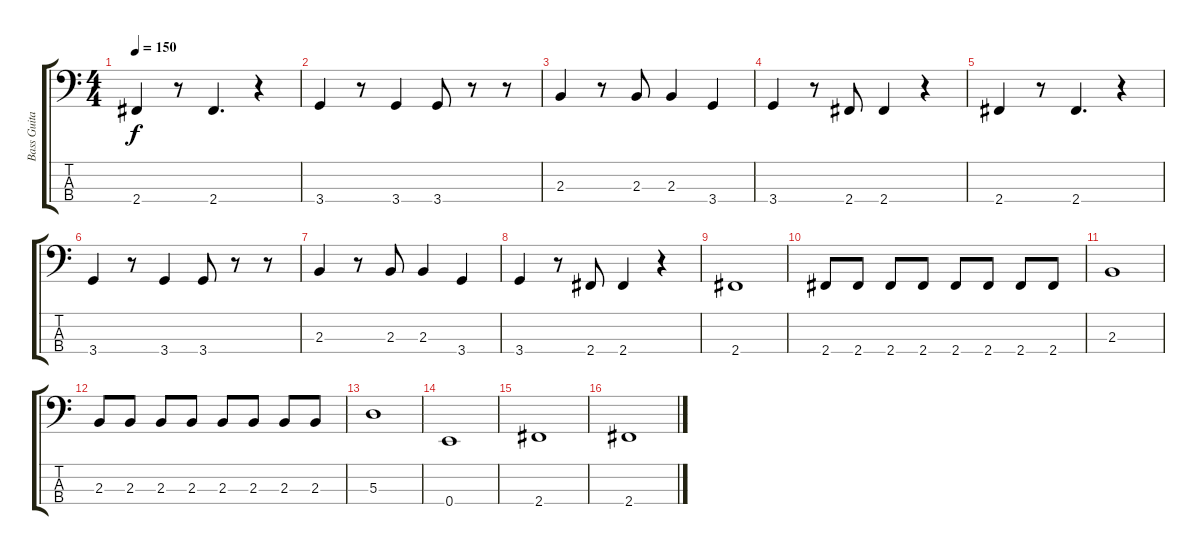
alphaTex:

\track ("Bass Guitar (Kuko)" "Bass Guita") {instrument electricbasspick}
\staff {score tabs}
\tuning (G2 D2 A1 E1) {hide}
\ts (4 4)
\tempo 150
\clef f4
\ks c
2.4.4{dy f} r.8 2.4.4{d} r.4 |
3.4.4 r.8 3.4.4 3.4.8 r.8 r.8 |
2.3.4 r.8 2.3.8 2.3.4 3.4.4 |
3.4.4 r.8 2.4.8 2.4.4 r.4 |
2.4.4 r.8 2.4.4{d} r.4 |
3.4.4 r.8 3.4.4 3.4.8 r.8 r.8 |
2.3.4 r.8 2.3.8 2.3.4 3.4.4 |
3.4.4 r.8 2.4.8 2.4.4 r.4 |
2.4.1 |
2.4.8 2.4.8 2.4.8 2.4.8 2.4.8 2.4.8 2.4.8 2.4.8 |
2.3.1 |
2.3.8 2.3.8 2.3.8 2.3.8 2.3.8 2.3.8 2.3.8 2.3.8 |
5.3.1 |
0.4.1 |
2.4.1 |
2.4.1
